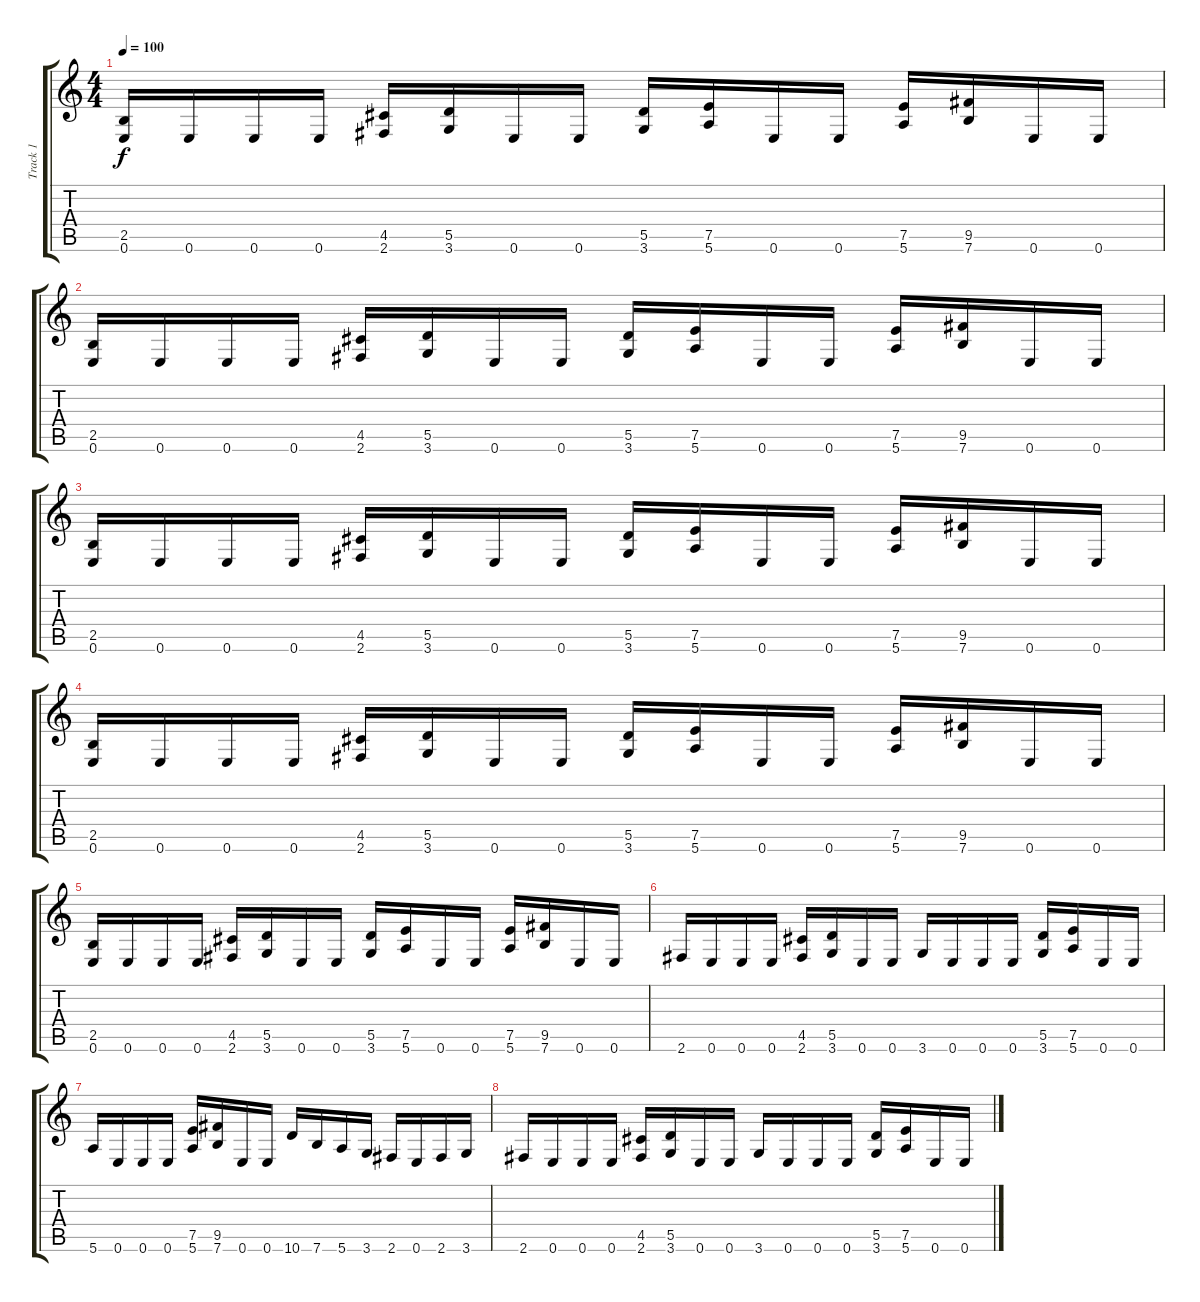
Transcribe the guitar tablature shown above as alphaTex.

\track ("Track 1" "Track 1") {instrument distortionguitar}
\staff {score tabs}
\tuning (E4 B3 G3 D3 A2 E2) {hide}
\ts (4 4)
\tempo 100
\clef g2
\ks c
(2.5 0.6).16{dy f} 0.6.16 0.6.16 0.6.16 (4.5 2.6).16 (5.5 3.6).16 0.6.16 0.6.16 (5.5 3.6).16 (7.5 5.6).16 0.6.16 0.6.16 (7.5 5.6).16 (9.5 7.6).16 0.6.16 0.6.16 |
(2.5 0.6).16 0.6.16 0.6.16 0.6.16 (4.5 2.6).16 (5.5 3.6).16 0.6.16 0.6.16 (5.5 3.6).16 (7.5 5.6).16 0.6.16 0.6.16 (7.5 5.6).16 (9.5 7.6).16 0.6.16 0.6.16 |
(2.5 0.6).16 0.6.16 0.6.16 0.6.16 (4.5 2.6).16 (5.5 3.6).16 0.6.16 0.6.16 (5.5 3.6).16 (7.5 5.6).16 0.6.16 0.6.16 (7.5 5.6).16 (9.5 7.6).16 0.6.16 0.6.16 |
(2.5 0.6).16 0.6.16 0.6.16 0.6.16 (4.5 2.6).16 (5.5 3.6).16 0.6.16 0.6.16 (5.5 3.6).16 (7.5 5.6).16 0.6.16 0.6.16 (7.5 5.6).16 (9.5 7.6).16 0.6.16 0.6.16 |
(2.5 0.6).16 0.6.16 0.6.16 0.6.16 (4.5 2.6).16 (5.5 3.6).16 0.6.16 0.6.16 (5.5 3.6).16 (7.5 5.6).16 0.6.16 0.6.16 (7.5 5.6).16 (9.5 7.6).16 0.6.16 0.6.16 |
2.6.16 0.6.16 0.6.16 0.6.16 (4.5 2.6).16 (5.5 3.6).16 0.6.16 0.6.16 3.6.16 0.6.16 0.6.16 0.6.16 (5.5 3.6).16 (7.5 5.6).16 0.6.16 0.6.16 |
5.6.16 0.6.16 0.6.16 0.6.16 (7.5 5.6).16 (9.5 7.6).16 0.6.16 0.6.16 10.6.16 7.6.16 5.6.16 3.6.16 2.6.16 0.6.16 2.6.16 3.6.16 |
2.6.16 0.6.16 0.6.16 0.6.16 (4.5 2.6).16 (5.5 3.6).16 0.6.16 0.6.16 3.6.16 0.6.16 0.6.16 0.6.16 (5.5 3.6).16 (7.5 5.6).16 0.6.16 0.6.16
